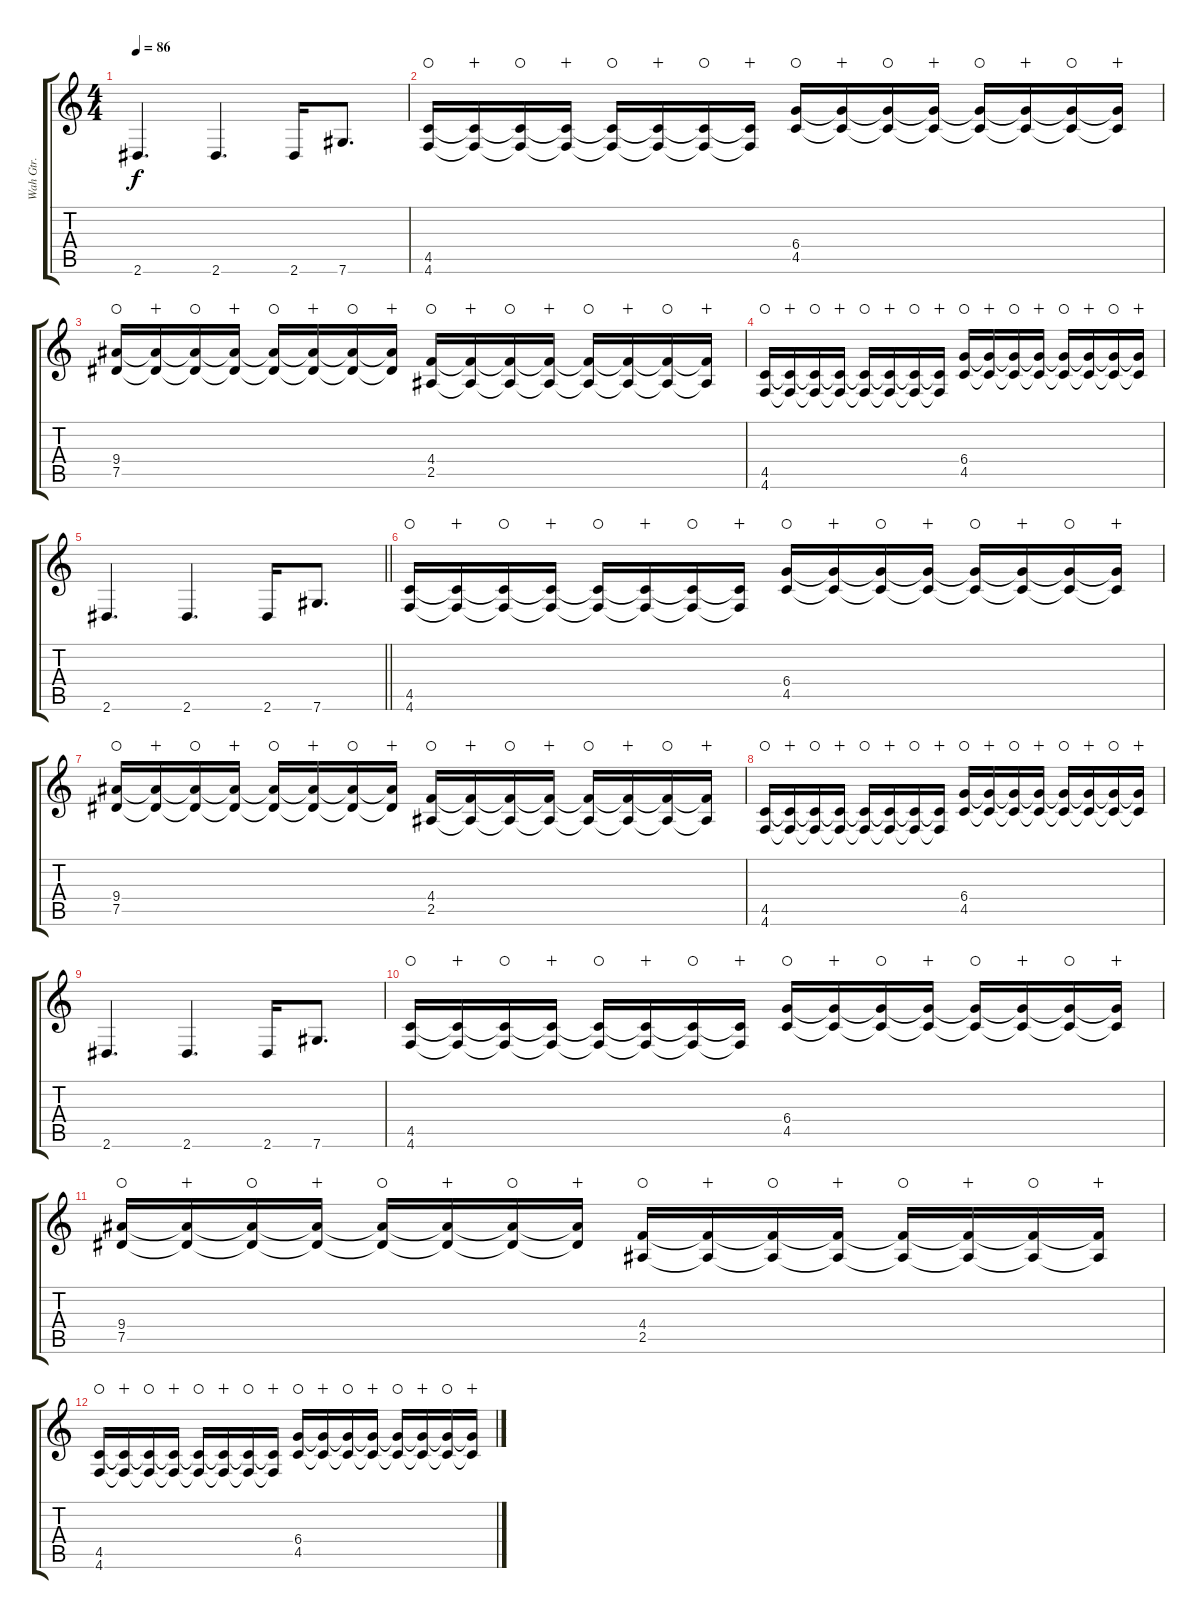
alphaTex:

\track ("Wah Gtr." "Wah Gtr.") {instrument distortionguitar}
\staff {score tabs}
\tuning (Eb4 Bb3 Gb3 Db3 Ab2 Db2) {hide}
\ts (4 4)
\tempo 86
\clef g2
\ks c
2.6.4{d dy f} 2.6.4{d} 2.6.16 7.6.8{d} |
(4.5 4.6).16{waho} (4.5{t} 4.6{t}).16{wahc} (4.5{t} 4.6{t}).16{waho} (4.5{t} 4.6{t}).16{wahc} (4.5{t} 4.6{t}).16{waho} (4.5{t} 4.6{t}).16{wahc} (4.5{t} 4.6{t}).16{waho} (4.5{t} 4.6{t}).16{wahc} (6.4 4.5).16{waho} (6.4{t} 4.5{t}).16{wahc} (6.4{t} 4.5{t}).16{waho} (6.4{t} 4.5{t}).16{wahc} (6.4{t} 4.5{t}).16{waho} (6.4{t} 4.5{t}).16{wahc} (6.4{t} 4.5{t}).16{waho} (6.4{t} 4.5{t}).16{wahc} |
(9.4 7.5).16{waho} (9.4{t} 7.5{t}).16{wahc} (9.4{t} 7.5{t}).16{waho} (9.4{t} 7.5{t}).16{wahc} (9.4{t} 7.5{t}).16{waho} (9.4{t} 7.5{t}).16{wahc} (9.4{t} 7.5{t}).16{waho} (9.4{t} 7.5{t}).16{wahc} (4.4 2.5).16{waho} (4.4{t} 2.5{t}).16{wahc} (4.4{t} 2.5{t}).16{waho} (4.4{t} 2.5{t}).16{wahc} (4.4{t} 2.5{t}).16{waho} (4.4{t} 2.5{t}).16{wahc} (4.4{t} 2.5{t}).16{waho} (4.4{t} 2.5{t}).16{wahc} |
(4.5 4.6).16{waho} (4.5{t} 4.6{t}).16{wahc} (4.5{t} 4.6{t}).16{waho} (4.5{t} 4.6{t}).16{wahc} (4.5{t} 4.6{t}).16{waho} (4.5{t} 4.6{t}).16{wahc} (4.5{t} 4.6{t}).16{waho} (4.5{t} 4.6{t}).16{wahc} (6.4 4.5).16{waho} (6.4{t} 4.5{t}).16{wahc} (6.4{t} 4.5{t}).16{waho} (6.4{t} 4.5{t}).16{wahc} (6.4{t} 4.5{t}).16{waho} (6.4{t} 4.5{t}).16{wahc} (6.4{t} 4.5{t}).16{waho} (6.4{t} 4.5{t}).16{wahc} |
\barLineRight lightlight
2.6.4{d} 2.6.4{d} 2.6.16 7.6.8{d} |
\section ("" "")
(4.5 4.6).16{waho} (4.5{t} 4.6{t}).16{wahc} (4.5{t} 4.6{t}).16{waho} (4.5{t} 4.6{t}).16{wahc} (4.5{t} 4.6{t}).16{waho} (4.5{t} 4.6{t}).16{wahc} (4.5{t} 4.6{t}).16{waho} (4.5{t} 4.6{t}).16{wahc} (6.4 4.5).16{waho} (6.4{t} 4.5{t}).16{wahc} (6.4{t} 4.5{t}).16{waho} (6.4{t} 4.5{t}).16{wahc} (6.4{t} 4.5{t}).16{waho} (6.4{t} 4.5{t}).16{wahc} (6.4{t} 4.5{t}).16{waho} (6.4{t} 4.5{t}).16{wahc} |
(9.4 7.5).16{waho} (9.4{t} 7.5{t}).16{wahc} (9.4{t} 7.5{t}).16{waho} (9.4{t} 7.5{t}).16{wahc} (9.4{t} 7.5{t}).16{waho} (9.4{t} 7.5{t}).16{wahc} (9.4{t} 7.5{t}).16{waho} (9.4{t} 7.5{t}).16{wahc} (4.4 2.5).16{waho} (4.4{t} 2.5{t}).16{wahc} (4.4{t} 2.5{t}).16{waho} (4.4{t} 2.5{t}).16{wahc} (4.4{t} 2.5{t}).16{waho} (4.4{t} 2.5{t}).16{wahc} (4.4{t} 2.5{t}).16{waho} (4.4{t} 2.5{t}).16{wahc} |
(4.5 4.6).16{waho} (4.5{t} 4.6{t}).16{wahc} (4.5{t} 4.6{t}).16{waho} (4.5{t} 4.6{t}).16{wahc} (4.5{t} 4.6{t}).16{waho} (4.5{t} 4.6{t}).16{wahc} (4.5{t} 4.6{t}).16{waho} (4.5{t} 4.6{t}).16{wahc} (6.4 4.5).16{waho} (6.4{t} 4.5{t}).16{wahc} (6.4{t} 4.5{t}).16{waho} (6.4{t} 4.5{t}).16{wahc} (6.4{t} 4.5{t}).16{waho} (6.4{t} 4.5{t}).16{wahc} (6.4{t} 4.5{t}).16{waho} (6.4{t} 4.5{t}).16{wahc} |
2.6.4{d} 2.6.4{d} 2.6.16 7.6.8{d} |
(4.5 4.6).16{waho} (4.5{t} 4.6{t}).16{wahc} (4.5{t} 4.6{t}).16{waho} (4.5{t} 4.6{t}).16{wahc} (4.5{t} 4.6{t}).16{waho} (4.5{t} 4.6{t}).16{wahc} (4.5{t} 4.6{t}).16{waho} (4.5{t} 4.6{t}).16{wahc} (6.4 4.5).16{waho} (6.4{t} 4.5{t}).16{wahc} (6.4{t} 4.5{t}).16{waho} (6.4{t} 4.5{t}).16{wahc} (6.4{t} 4.5{t}).16{waho} (6.4{t} 4.5{t}).16{wahc} (6.4{t} 4.5{t}).16{waho} (6.4{t} 4.5{t}).16{wahc} |
(9.4 7.5).16{waho} (9.4{t} 7.5{t}).16{wahc} (9.4{t} 7.5{t}).16{waho} (9.4{t} 7.5{t}).16{wahc} (9.4{t} 7.5{t}).16{waho} (9.4{t} 7.5{t}).16{wahc} (9.4{t} 7.5{t}).16{waho} (9.4{t} 7.5{t}).16{wahc} (4.4 2.5).16{waho} (4.4{t} 2.5{t}).16{wahc} (4.4{t} 2.5{t}).16{waho} (4.4{t} 2.5{t}).16{wahc} (4.4{t} 2.5{t}).16{waho} (4.4{t} 2.5{t}).16{wahc} (4.4{t} 2.5{t}).16{waho} (4.4{t} 2.5{t}).16{wahc} |
(4.5 4.6).16{waho} (4.5{t} 4.6{t}).16{wahc} (4.5{t} 4.6{t}).16{waho} (4.5{t} 4.6{t}).16{wahc} (4.5{t} 4.6{t}).16{waho} (4.5{t} 4.6{t}).16{wahc} (4.5{t} 4.6{t}).16{waho} (4.5{t} 4.6{t}).16{wahc} (6.4 4.5).16{waho} (6.4{t} 4.5{t}).16{wahc} (6.4{t} 4.5{t}).16{waho} (6.4{t} 4.5{t}).16{wahc} (6.4{t} 4.5{t}).16{waho} (6.4{t} 4.5{t}).16{wahc} (6.4{t} 4.5{t}).16{waho} (6.4{t} 4.5{t}).16{wahc}
